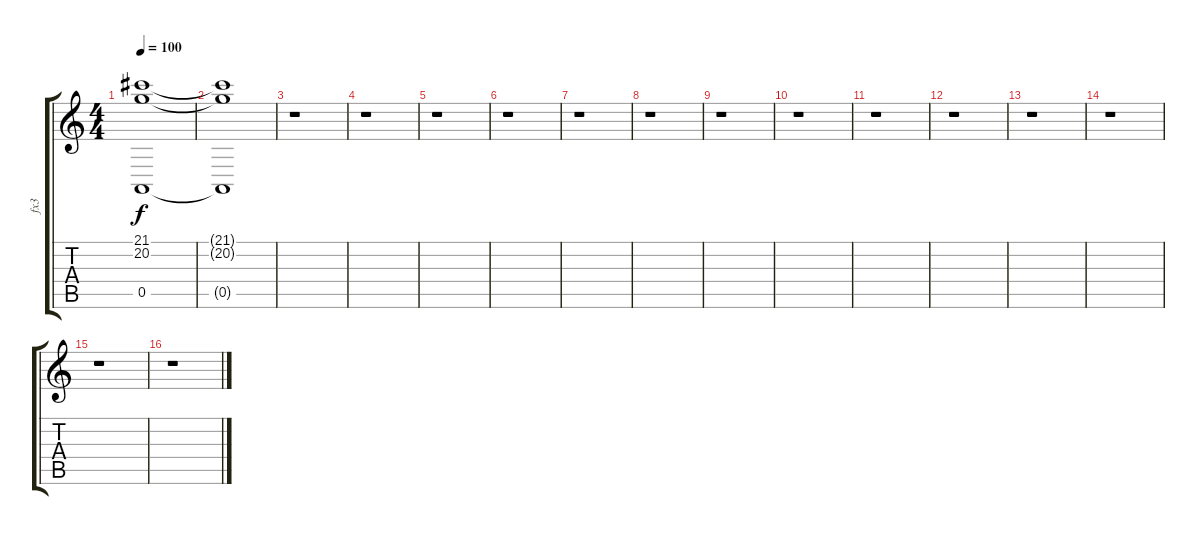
\track ("fx3" "fx3") {instrument pad2warm}
\staff {score tabs}
\tuning (E4 B3 G3 D3 A2 E2) {hide}
\ts (4 4)
\tempo 100
\clef g2
\ks c
(21.1{t} 20.2{t} 0.5{t}).1{dy f} |
(21.1{t} 20.2{t} 0.5{t}).1 |
r.1 |
r.1 |
r.1 |
r.1 |
r.1 |
r.1 |
r.1 |
r.1 |
r.1 |
r.1 |
r.1 |
r.1 |
r.1 |
r.1
